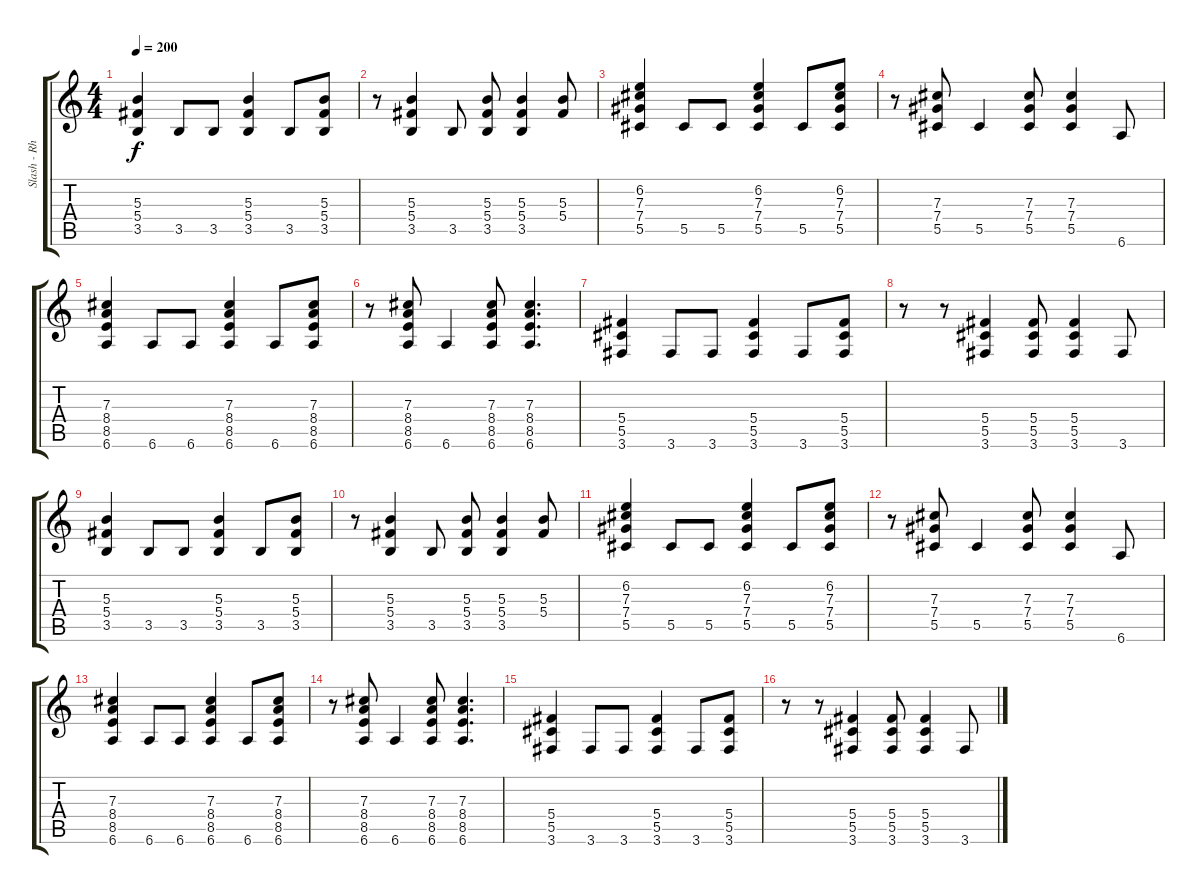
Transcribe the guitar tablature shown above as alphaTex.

\track ("Slash - Rhythm Guitar" "Slash - Rh") {instrument distortionguitar}
\staff {score tabs}
\tuning (Eb4 Bb3 Gb3 Db3 Ab2 Eb2) {hide}
\ts (4 4)
\tempo 200
\clef g2
\ks c
(5.3 5.4 3.5).4{dy f} 3.5.8 3.5.8 (5.3 5.4 3.5).4 3.5.8 (5.3 5.4 3.5).8 |
r.8 (5.3 5.4 3.5).4 3.5.8 (5.3 5.4 3.5).8 (5.3 5.4 3.5).4 (5.3 5.4).8 |
(6.2 7.3 7.4 5.5).4 5.5.8 5.5.8 (6.2 7.3 7.4 5.5).4 5.5.8 (6.2 7.3 7.4 5.5).8 |
r.8 (7.3 7.4 5.5).8 5.5.4 (7.3 7.4 5.5).8 (7.3 7.4 5.5).4 6.6.8 |
(7.3 8.4 8.5 6.6).4 6.6.8 6.6.8 (7.3 8.4 8.5 6.6).4 6.6.8 (7.3 8.4 8.5 6.6).8 |
r.8 (7.3 8.4 8.5 6.6).8 6.6.4 (7.3 8.4 8.5 6.6).8 (7.3 8.4 8.5 6.6).4{d} |
(5.4 5.5 3.6).4 3.6.8 3.6.8 (5.4 5.5 3.6).4 3.6.8 (5.4 5.5 3.6).8 |
r.8 r.8 (5.4 5.5 3.6).4 (5.4 5.5 3.6).8 (5.4 5.5 3.6).4 3.6.8 |
(5.3 5.4 3.5).4 3.5.8 3.5.8 (5.3 5.4 3.5).4 3.5.8 (5.3 5.4 3.5).8 |
r.8 (5.3 5.4 3.5).4 3.5.8 (5.3 5.4 3.5).8 (5.3 5.4 3.5).4 (5.3 5.4).8 |
(6.2 7.3 7.4 5.5).4 5.5.8 5.5.8 (6.2 7.3 7.4 5.5).4 5.5.8 (6.2 7.3 7.4 5.5).8 |
r.8 (7.3 7.4 5.5).8 5.5.4 (7.3 7.4 5.5).8 (7.3 7.4 5.5).4 6.6.8 |
(7.3 8.4 8.5 6.6).4 6.6.8 6.6.8 (7.3 8.4 8.5 6.6).4 6.6.8 (7.3 8.4 8.5 6.6).8 |
r.8 (7.3 8.4 8.5 6.6).8 6.6.4 (7.3 8.4 8.5 6.6).8 (7.3 8.4 8.5 6.6).4{d} |
(5.4 5.5 3.6).4 3.6.8 3.6.8 (5.4 5.5 3.6).4 3.6.8 (5.4 5.5 3.6).8 |
r.8 r.8 (5.4 5.5 3.6).4 (5.4 5.5 3.6).8 (5.4 5.5 3.6).4 3.6.8
